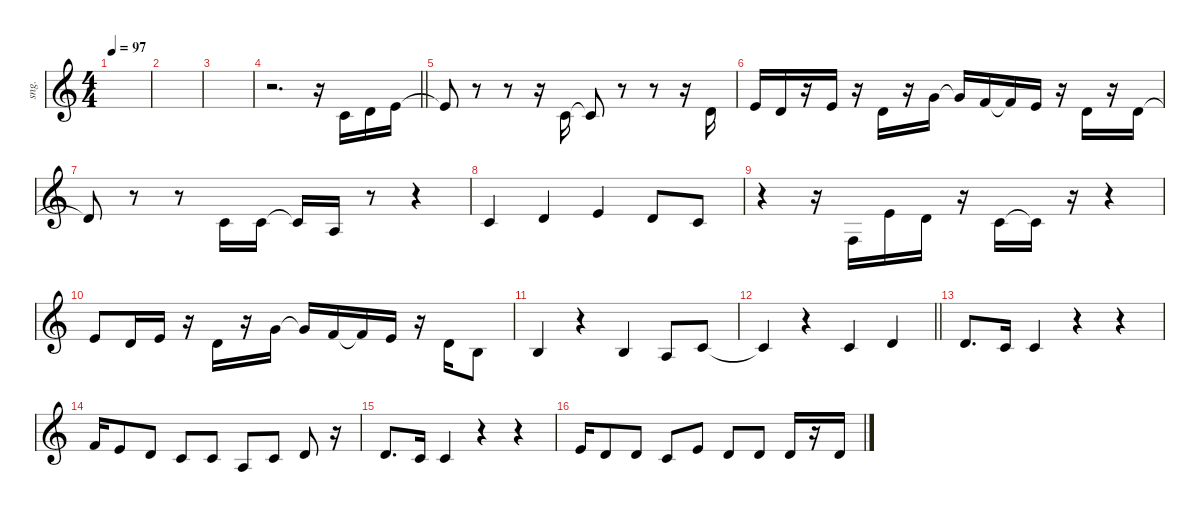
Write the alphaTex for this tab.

\defaultSystemsLayout 4
\hideDynamics
\bracketExtendMode nobrackets
\track ("Singer" "sng.") {instrument lead6voice}
\staff {score}
\tuning (E4 B3 G3 D3 A2 E2)
\ts (4 4)
\tempo 97
\clef g2
\ks c
|
|
|
\barLineRight lightlight
r.2{d beam Down} r.16{beam Down} 1.2.16{beam Up} 3.2.16{beam Up} 0.1.16{beam Up} |
0.1{t}.8{beam Up} r.8{beam Down} r.8{beam Down} r.16{beam Down} 1.2.16{beam Up} 1.2{t}.8{beam Up} r.8{beam Down} r.8{beam Down} r.16{beam Down} 3.2.16{beam Up} |
0.1.16{beam Up} 3.2.16{beam Up} r.16{beam Up} 0.1.16{beam Up} r.16{beam Down} 3.2.16{beam Up} r.16{beam Up} 3.1.16{beam Up} 3.1{t}.16{beam Up} 1.1.16{beam Up} 1.1{t}.16{beam Up} 0.1.16{beam Up} r.16{beam Down} 3.2.16{beam Up} r.16{beam Up} 3.2.16{beam Up} |
3.2{t}.8{beam Up} r.8{beam Down} r.8{beam Down} 1.2.16{beam Up} 1.2.16{beam Up} 1.2{t}.16{beam Up} 2.3.16{beam Up} r.8{beam Down} r.4{beam Down} |
1.2.4{beam Up} 3.2.4{beam Up} 0.1.4{beam Up} 3.2.8{beam Up} 1.2.8{beam Up} |
r.4{beam Down} r.16{beam Down} 3.4.16{beam Up} 0.1.16{beam Up} 3.2.16{beam Up} r.16{beam Down} 1.2.16{beam Up} 1.2{t}.16{beam Up} r.16{beam Down} r.4{beam Down} |
0.1.8{beam Up} 3.2.16{beam Up} 0.1.16{beam Up} r.16{beam Down} 3.2.16{beam Up} r.16{beam Up} 3.1.16{beam Up} 3.1{t}.16{beam Up} 1.1.16{beam Up} 1.1{t}.16{beam Up} 0.1.16{beam Up} r.16{beam Down} 3.2.16{beam Up} 0.2.8{beam Up} |
0.2.4{beam Up} r.4{beam Down} 0.2.4{beam Up} 2.3.8{beam Up} 1.2.8{beam Up} |
\barLineRight lightlight
1.2{t}.4{beam Up} r.4{beam Down} 1.2.4{beam Up} 3.2.4{beam Up} |
3.2.8{d beam Up} 1.2.16{beam Up} 1.2.4{beam Up} r.4{beam Down} r.4{beam Down} |
1.1.16{beam Up} 0.1.8{beam Up} 3.2.8{beam Up} 1.2.8{beam Up} 1.2.8{beam Up} 2.3.8{beam Up} 1.2.8{beam Up} 3.2.8{beam Up} r.16{beam Down} |
3.2.8{d beam Up} 1.2.16{beam Up} 1.2.4{beam Up} r.4{beam Down} r.4{beam Down} |
0.1.16{beam Up} 3.2.8{beam Up} 3.2.8{beam Up} 1.2.8{beam Up} 0.1.8{beam Up} 3.2.8{beam Up} 7.3.8{beam Up} 3.2.16{beam Up} r.16{beam Up} 3.2.16{beam Up}
